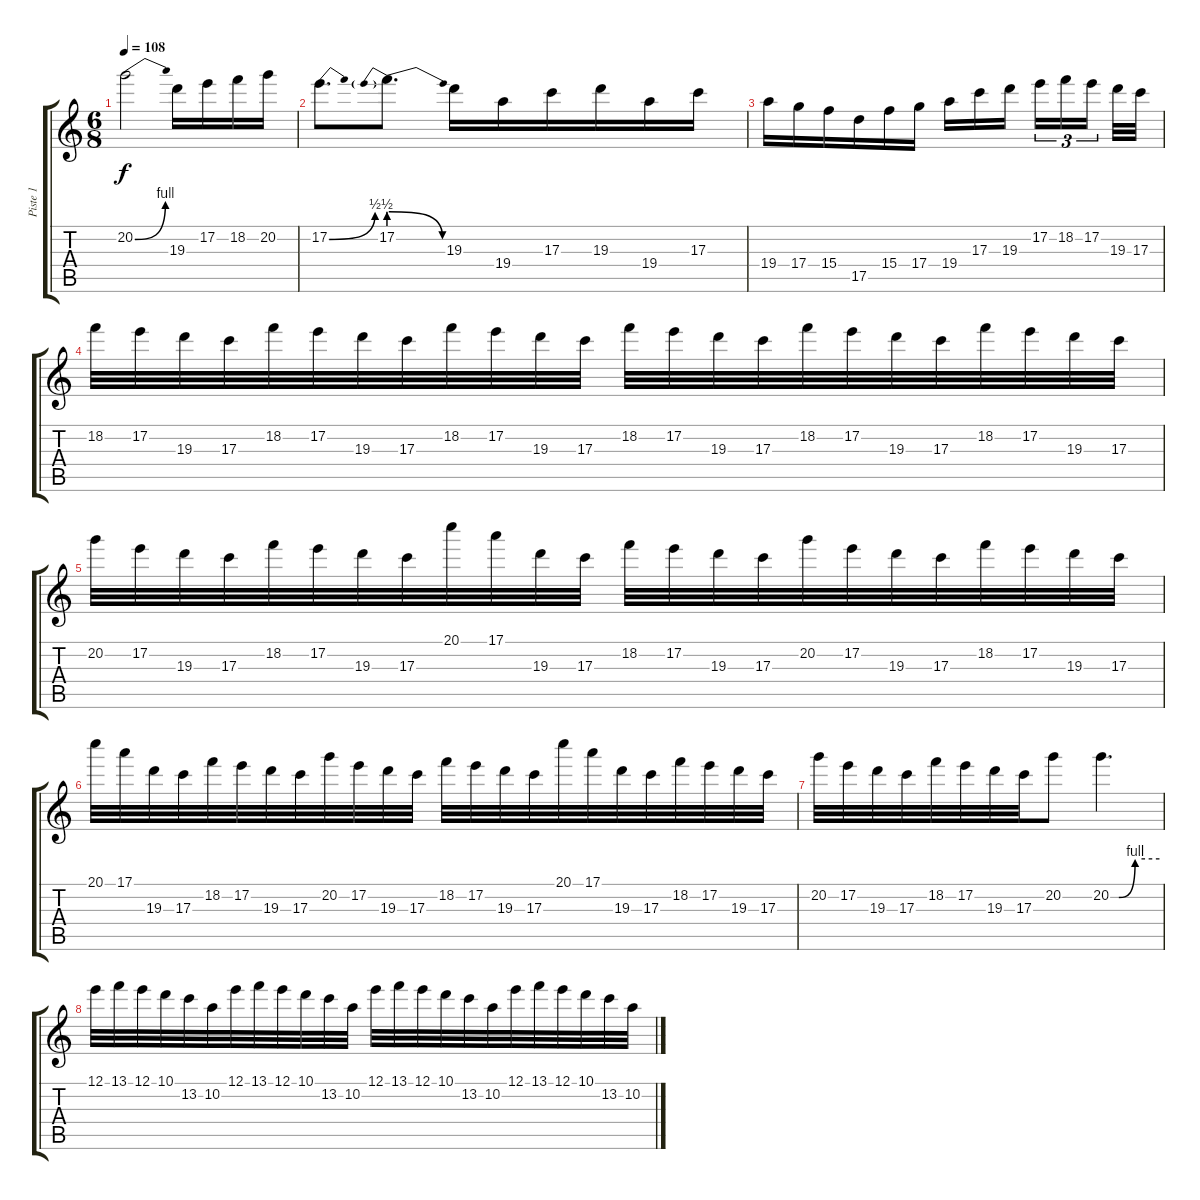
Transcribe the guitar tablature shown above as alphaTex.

\track ("Piste 1" "Piste 1") {instrument distortionguitar}
\staff {score tabs}
\tuning (E4 B3 G3 D3 A2 E2) {hide}
\ts (6 8)
\tempo 108
\clef g2
\ks c
20.2{be (bend 0 0 60 4)}.2{dy f} 19.3.16 17.2.16 18.2.16 20.2.16 |
17.2{be (bend 0 0 60 2)}.8{d} 17.2{be (prebendrelease 0 2 60 0)}.8{d} 19.3.16 19.4.16 17.3.16 19.3.16 19.4.16 17.3.16 |
19.4.16 17.4.16 15.4.16 17.5.16 15.4.16 17.4.16 19.4.16 17.3.16 19.3.16{beam splitsecondary} 17.2.16{tu (3 2)} 18.2.16{tu (3 2)} 17.2.16{tu (3 2) beam splitsecondary} 19.3.32 17.3.32 |
18.2.32 17.2.32 19.3.32 17.3.32 18.2.32 17.2.32 19.3.32 17.3.32 18.2.32 17.2.32 19.3.32 17.3.32 18.2.32 17.2.32 19.3.32 17.3.32 18.2.32 17.2.32 19.3.32 17.3.32 18.2.32 17.2.32 19.3.32 17.3.32 |
20.2.32 17.2.32 19.3.32 17.3.32 18.2.32 17.2.32 19.3.32 17.3.32 20.1.32 17.1.32 19.3.32 17.3.32 18.2.32 17.2.32 19.3.32 17.3.32 20.2.32 17.2.32 19.3.32 17.3.32 18.2.32 17.2.32 19.3.32 17.3.32 |
20.1.32 17.1.32 19.3.32 17.3.32 18.2.32 17.2.32 19.3.32 17.3.32 20.2.32 17.2.32 19.3.32 17.3.32 18.2.32 17.2.32 19.3.32 17.3.32 20.1.32 17.1.32 19.3.32 17.3.32 18.2.32 17.2.32 19.3.32 17.3.32 |
20.2.32 17.2.32 19.3.32 17.3.32 18.2.32 17.2.32 19.3.32 17.3.32 20.2.8 20.2{be (custom 0 0 10 0 30 4 60 4)}.4{d} |
12.1.32 13.1.32 12.1.32 10.1.32 13.2.32 10.2.32 12.1.32 13.1.32 12.1.32 10.1.32 13.2.32 10.2.32 12.1.32 13.1.32 12.1.32 10.1.32 13.2.32 10.2.32 12.1.32 13.1.32 12.1.32 10.1.32 13.2.32 10.2.32
